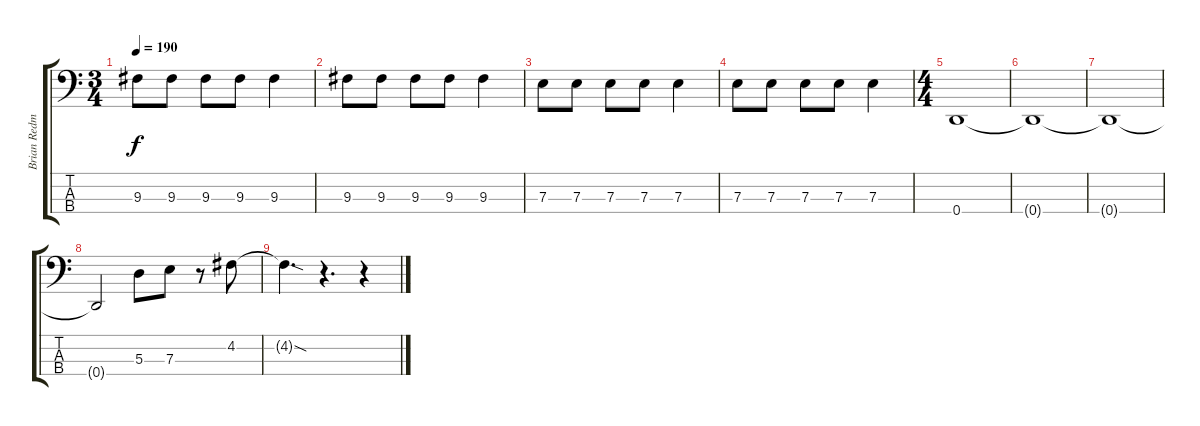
\track ("Brian Redman" "Brian Redm") {instrument electricbassfinger}
\staff {score tabs}
\tuning (G2 D2 A1 D1) {hide}
\ts (3 4)
\tempo 190
\clef f4
\ks c
9.3.8{dy f} 9.3.8 9.3.8 9.3.8 9.3.4 |
9.3.8 9.3.8 9.3.8 9.3.8 9.3.4 |
7.3.8 7.3.8 7.3.8 7.3.8 7.3.4 |
7.3.8 7.3.8 7.3.8 7.3.8 7.3.4 |
\ts (4 4)
0.4.1 |
0.4{t}.1 |
0.4{t}.1 |
0.4{t}.2 5.3.8 7.3.8 r.8 4.2.8 |
4.2{sod t}.4{d} r.4{d} r.4
